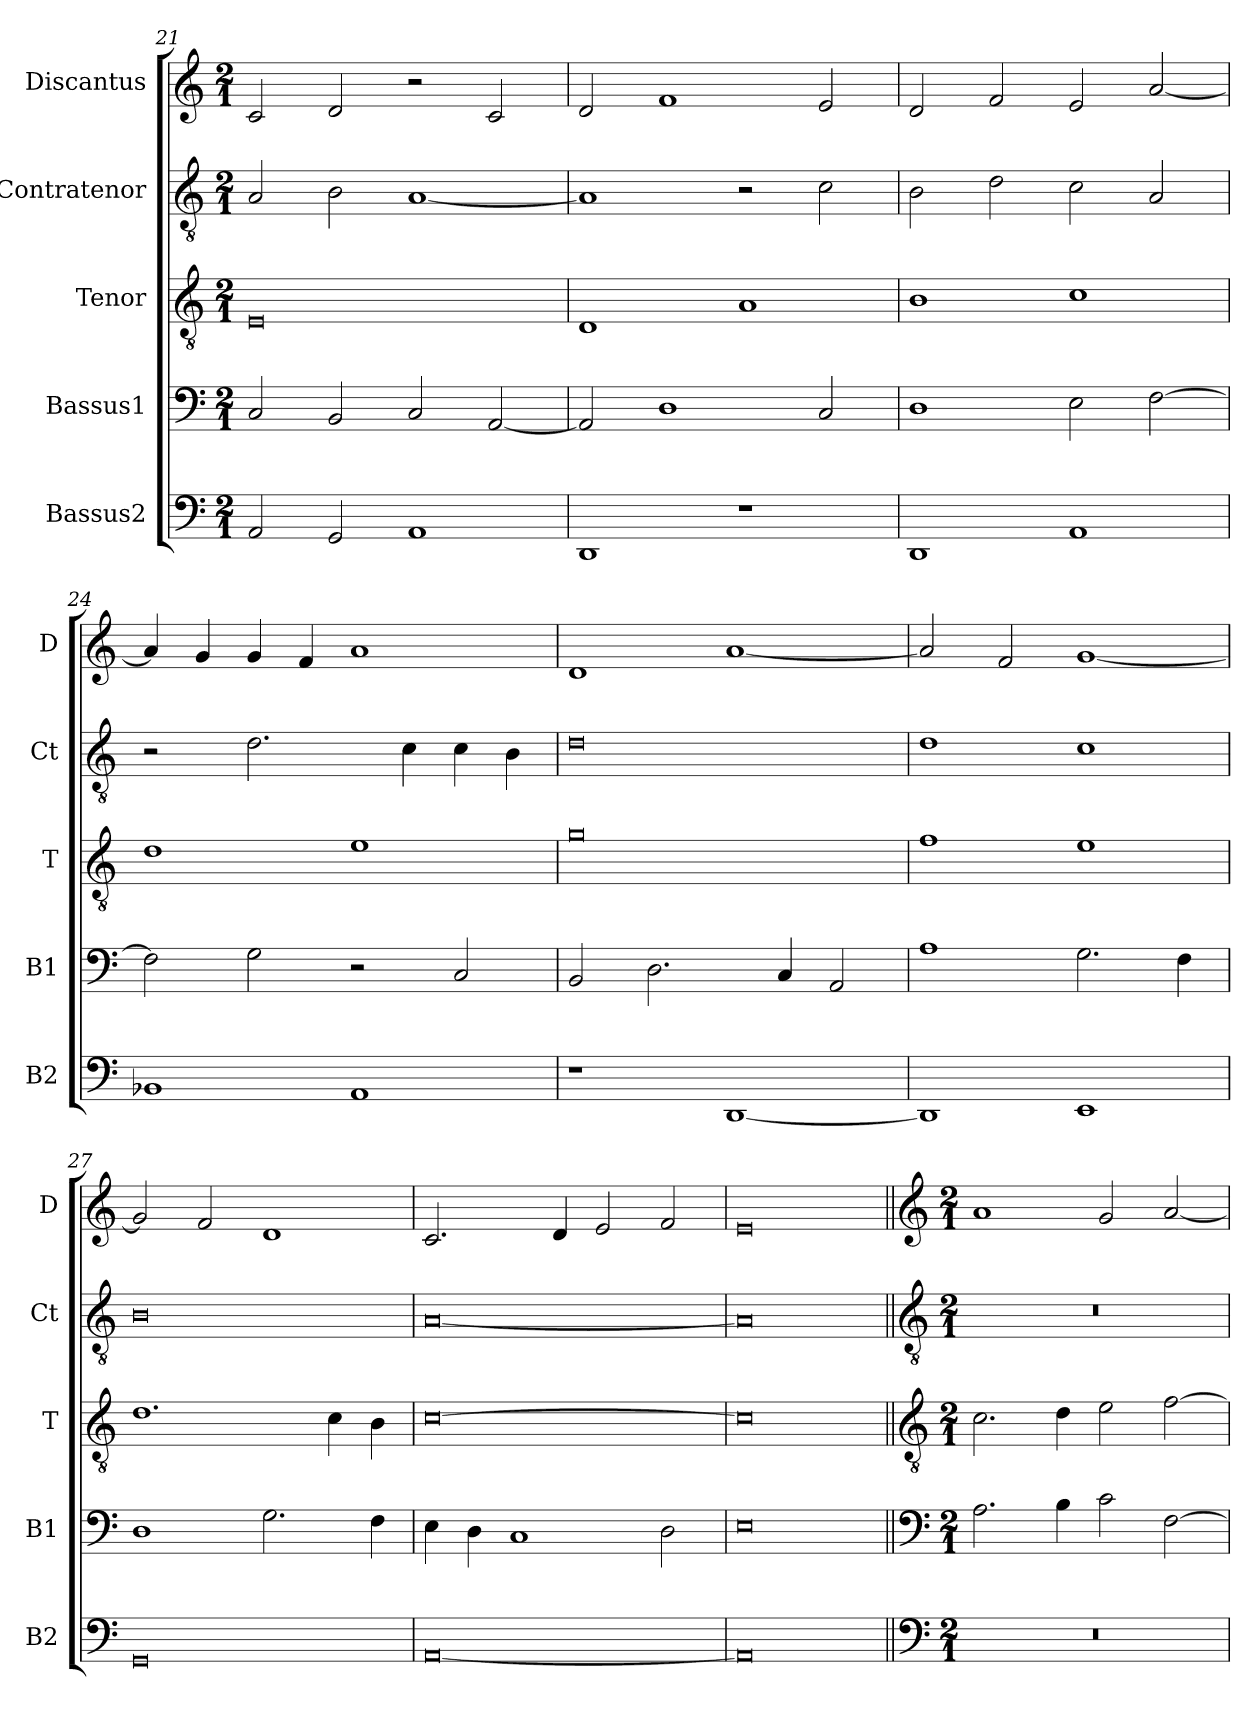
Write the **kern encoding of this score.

**kern	**kern	**kern	**kern	**kern
*part5	*part4	*part3	*part2	*part1
*staff5	*staff4	*staff3	*staff2	*staff1
*I"Bassus2	*I"Bassus1	*I"Tenor	*I"Contratenor	*I"Discantus
*I'B2	*I'B1	*I'T	*I'Ct	*I'D
*clefF4	*clefF4	*clefGv2	*clefGv2	*clefG2
*k[]	*k[]	*k[]	*k[]	*k[]
*M2/1	*M2/1	*M2/1	*M2/1	*M2/1
=21	=21	=21	=21	=21
2AA/	2C/	0E	2A/	2c/
2GG/	2BB/	.	2B\	2d/
1AA	2C/	.	[1A	2r
.	[2AA/	.	.	2c/
=22	=22	=22	=22	=22
1DD	2AA/]	1D	1A]	2d/
.	1D	.	.	1f
1r	.	1A	2r	.
.	2C/	.	2c\	2e/
=23	=23	=23	=23	=23
1DD	1D	1B	2B\	2d/
.	.	.	2d\	2f/
1AA	2E\	1c	2c\	2e/
.	[2F\	.	2A/	[2a/
=24	=24	=24	=24	=24
1BB-X	2F\]	1d	2r	4a/]
.	.	.	.	4g/
.	2G\	.	2.d\	4g/
.	.	.	.	4f/
1AA	2r	1e	.	1a
.	.	.	4c\	.
.	2C/	.	4c\	.
.	.	.	4B\	.
=25	=25	=25	=25	=25
1r	2BB/	0g	0d	1d
.	2.D\	.	.	.
[1DD	.	.	.	[1a
.	4C/	.	.	.
.	2AA/	.	.	.
=26	=26	=26	=26	=26
1DD]	1A	1f	1d	2a/]
.	.	.	.	2f/
1EE	2.G\	1e	1c	[1g
.	4F\	.	.	.
=27	=27	=27	=27	=27
0GG	1D	1.d	0B	2g/]
.	.	.	.	2f/
.	2.G\	.	.	1d
.	.	4c\	.	.
.	4F\	4B\	.	.
=28	=28	=28	=28	=28
[0AA	4E\	[0c	[0A	2.c/
.	4D\	.	.	.
.	1C	.	.	.
.	.	.	.	4d/
.	.	.	.	2e/
.	2D\	.	.	2f/
=29	=29	=29	=29	=29
0AA]	0E	0c]	0A]	0e
!!LO:LB:g=z
=30||	=30||	=30||	=30||	=30||
*clefF4	*clefF4	*clefGv2	*clefGv2	*clefG2
*k[]	*k[]	*k[]	*k[]	*k[]
*M2/1	*M2/1	*M2/1	*M2/1	*M2/1
0r	2.A\	2.c\	0r	1a
.	4B\	4d\	.	.
.	2c\	2e\	.	2g/
.	[2F\	[2f\	.	[2a/
=	=	=	=	=
*-	*-	*-	*-	*-
